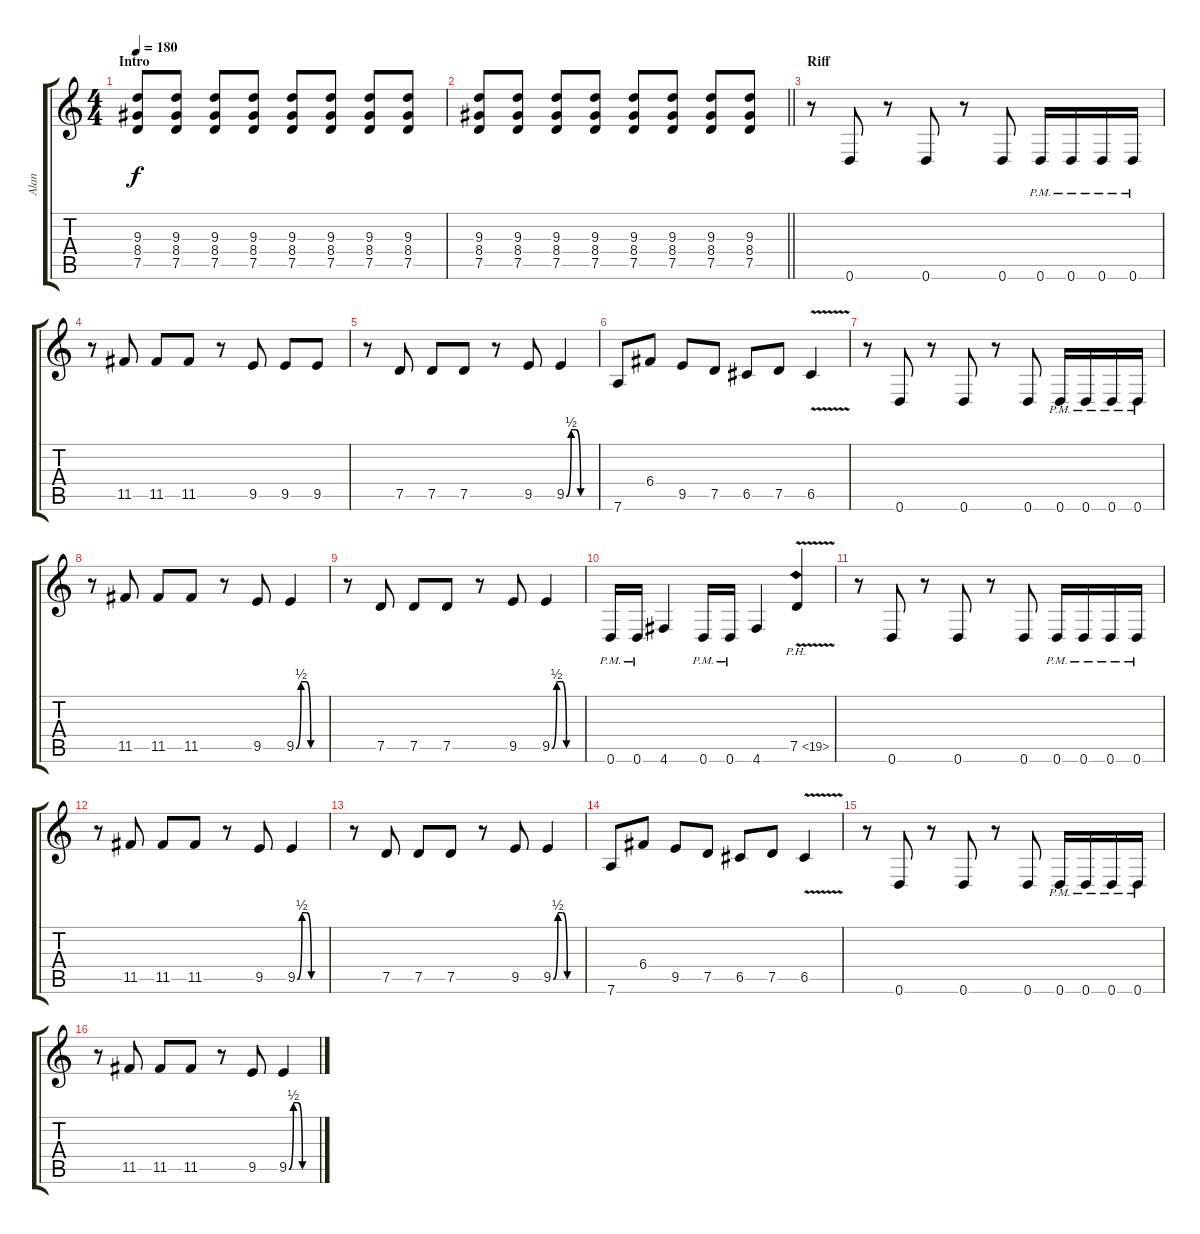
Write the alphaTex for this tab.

\track ("Alan" "Alan") {instrument overdrivenguitar}
\staff {score tabs}
\tuning (D4 A3 F3 C3 G2 D2) {hide}
\ts (4 4)
\section ("" "Intro")
\tempo 180
\clef g2
\ks c
(9.3 8.4 7.5).8{dy f instrument overdrivenguitar} (9.3 8.4 7.5).8 (9.3 8.4 7.5).8 (9.3 8.4 7.5).8 (9.3 8.4 7.5).8 (9.3 8.4 7.5).8 (9.3 8.4 7.5).8 (9.3 8.4 7.5).8 |
\barLineRight lightlight
(9.3 8.4 7.5).8 (9.3 8.4 7.5).8 (9.3 8.4 7.5).8 (9.3 8.4 7.5).8 (9.3 8.4 7.5).8 (9.3 8.4 7.5).8 (9.3 8.4 7.5).8 (9.3 8.4 7.5).8 |
\section ("" "Riff")
r.8 0.6.8 r.8 0.6.8 r.8 0.6.8 0.6{pm}.16 0.6{pm}.16 0.6{pm}.16 0.6{pm}.16 |
r.8 11.5.8 11.5.8 11.5.8 r.8 9.5.8 9.5.8 9.5.8 |
r.8 7.5.8 7.5.8 7.5.8 r.8 9.5.8 9.5{be (custom 0 0 10 2 20 2 30 0 60 0)}.4 |
7.6.8 6.4.8 9.5.8 7.5.8 6.5.8 7.5.8 6.5{v}.4 |
r.8 0.6.8 r.8 0.6.8 r.8 0.6.8 0.6{pm}.16 0.6{pm}.16 0.6{pm}.16 0.6{pm}.16 |
r.8 11.5.8 11.5.8 11.5.8 r.8 9.5.8 9.5{be (custom 0 0 10 2 20 2 30 0 60 0)}.4 |
r.8 7.5.8 7.5.8 7.5.8 r.8 9.5.8 9.5{be (custom 0 0 10 2 20 2 30 0 60 0)}.4 |
0.6{pm}.16 0.6{pm}.16 4.6.4 0.6{pm}.16 0.6{pm}.16 4.6.4 7.5{ph 12 v}.4 |
r.8 0.6.8 r.8 0.6.8 r.8 0.6.8 0.6{pm}.16 0.6{pm}.16 0.6{pm}.16 0.6{pm}.16 |
r.8 11.5.8 11.5.8 11.5.8 r.8 9.5.8 9.5{be (custom 0 0 10 2 20 2 30 0 60 0)}.4 |
r.8 7.5.8 7.5.8 7.5.8 r.8 9.5.8 9.5{be (custom 0 0 10 2 20 2 30 0 60 0)}.4 |
7.6.8 6.4.8 9.5.8 7.5.8 6.5.8 7.5.8 6.5{v}.4 |
r.8 0.6.8 r.8 0.6.8 r.8 0.6.8 0.6{pm}.16 0.6{pm}.16 0.6{pm}.16 0.6{pm}.16 |
r.8 11.5.8 11.5.8 11.5.8 r.8 9.5.8 9.5{be (custom 0 0 10 2 20 2 30 0 60 0)}.4
